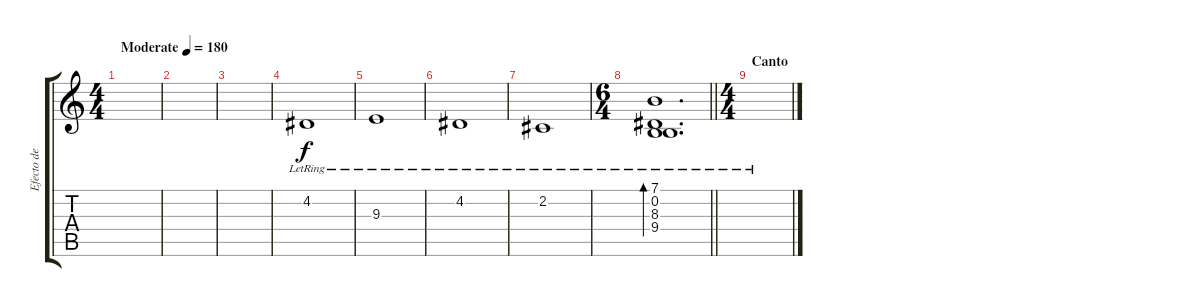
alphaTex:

\track ("Efecto de Violin" "Efecto de ") {instrument stringensemble1}
\staff {score tabs}
\tuning (E4 B3 G3 D3 A2 E2) {hide}
\ts (4 4)
\tempo (180 "Moderate")
\clef g2
\ks c
|
|
|
4.2{lr}.1 |
9.3{lr}.1 |
4.2{lr}.1 |
2.2{lr}.1 |
\ts (6 4)
\barLineRight lightlight
(7.1{lr} 0.2{lr} 8.3{lr} 9.4{lr}).1{d bd 480} |
\ts (4 4)
\section ("" "Canto")
